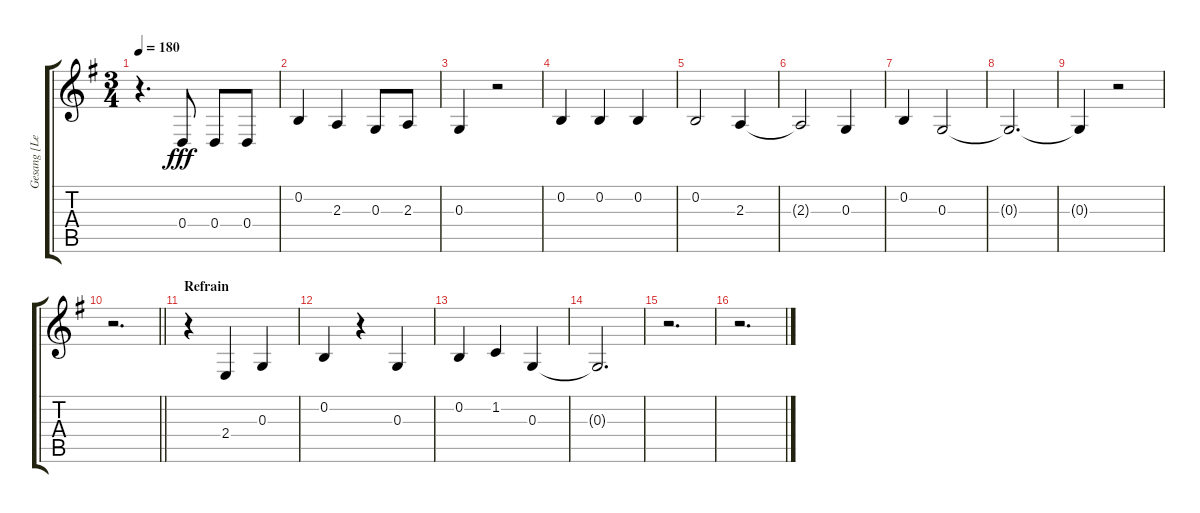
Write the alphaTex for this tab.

\track ("Gesang [Lead/Rod]" "Gesang [Le") {instrument bassoon}
\staff {score tabs}
\tuning (E4 B3 G3 D3 A2 E2) {hide}
\ts (3 4)
\tempo 180
\clef g2
\ks eminor
r.4{d dy fff} 0.4.8 0.4.8 0.4.8 |
0.2.4 2.3.4 0.3.8 2.3.8 |
0.3.4 r.2 |
0.2.4 0.2.4 0.2.4 |
0.2.2 2.3.4 |
2.3{t}.2 0.3.4 |
0.2.4 0.3.2 |
0.3{t}.2{d} |
0.3{t}.4 r.2 |
\barLineRight lightlight
r.2{d} |
\section ("" "Refrain")
r.4 2.4.4 0.3.4 |
0.2.4 r.4 0.3.4 |
0.2.4 1.2.4 0.3.4 |
0.3{t}.2{d} |
r.2{d} |
r.2{d}
